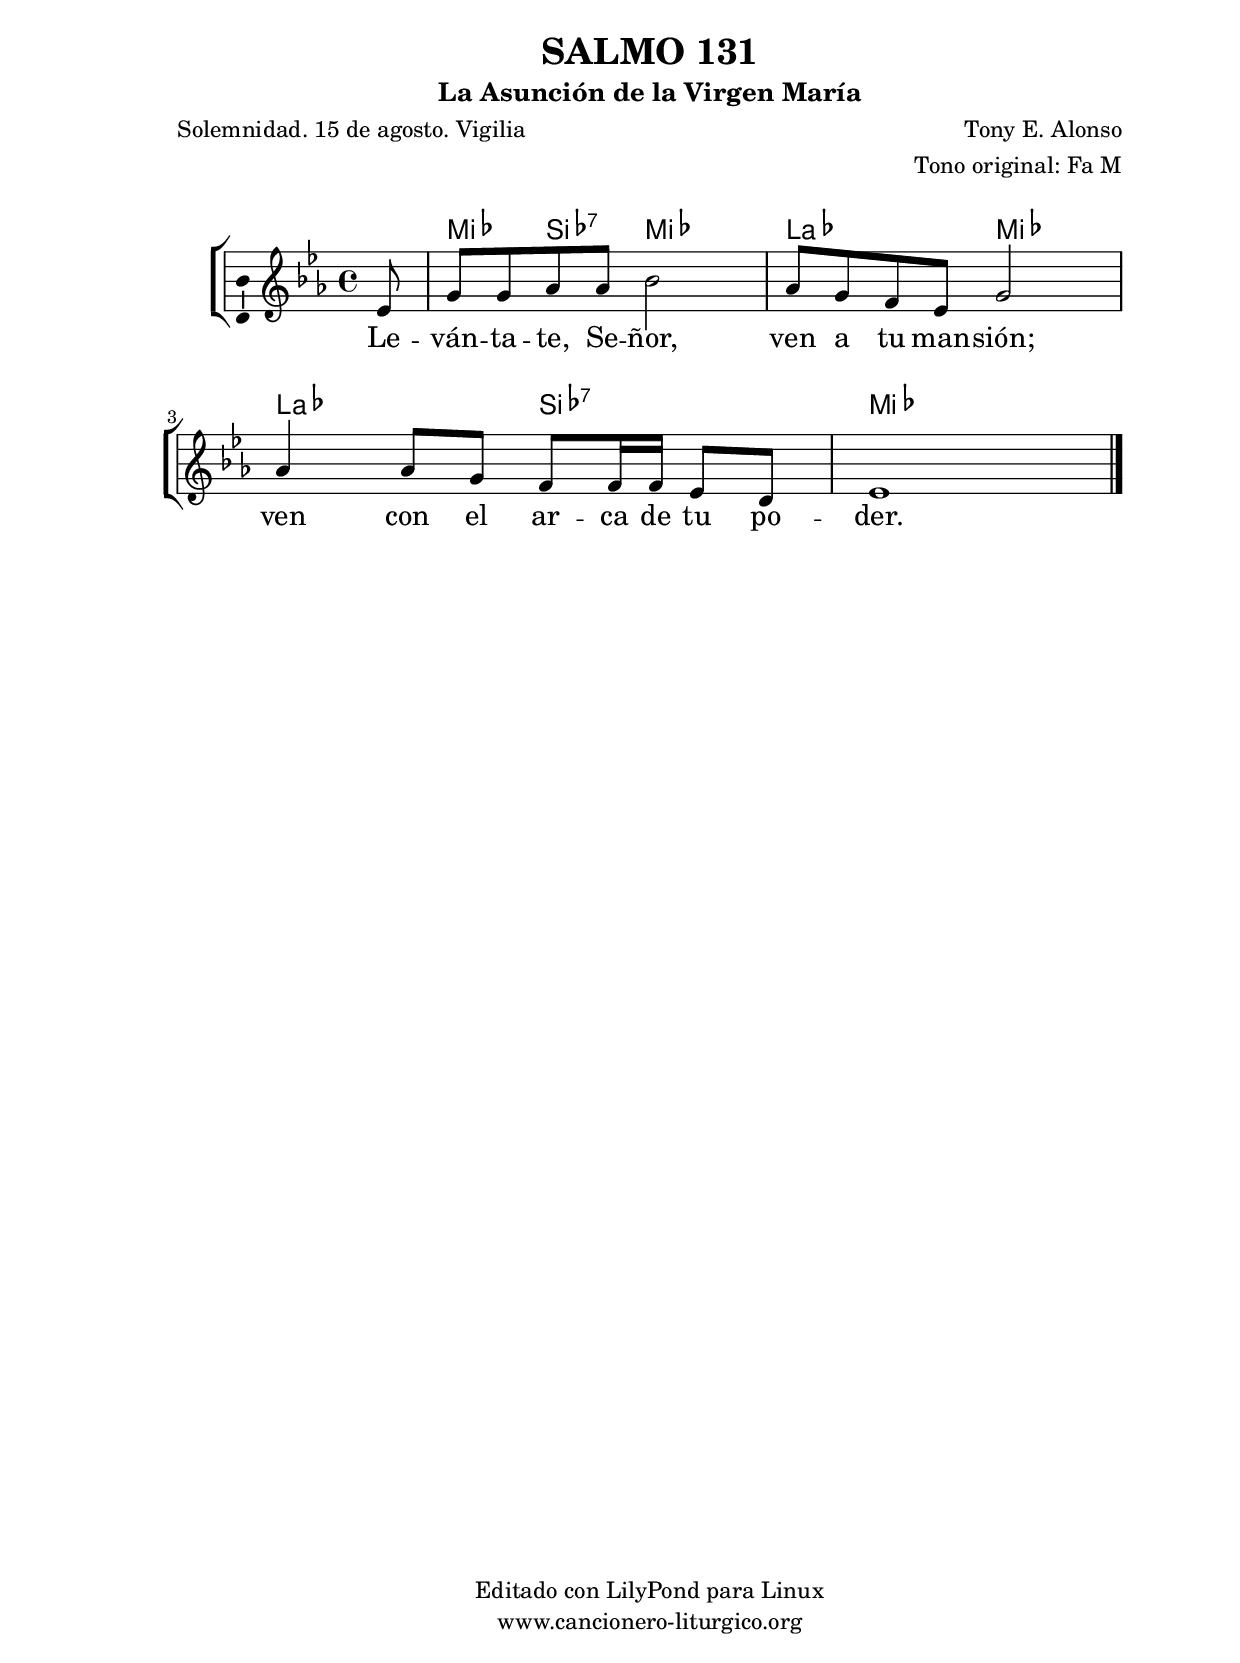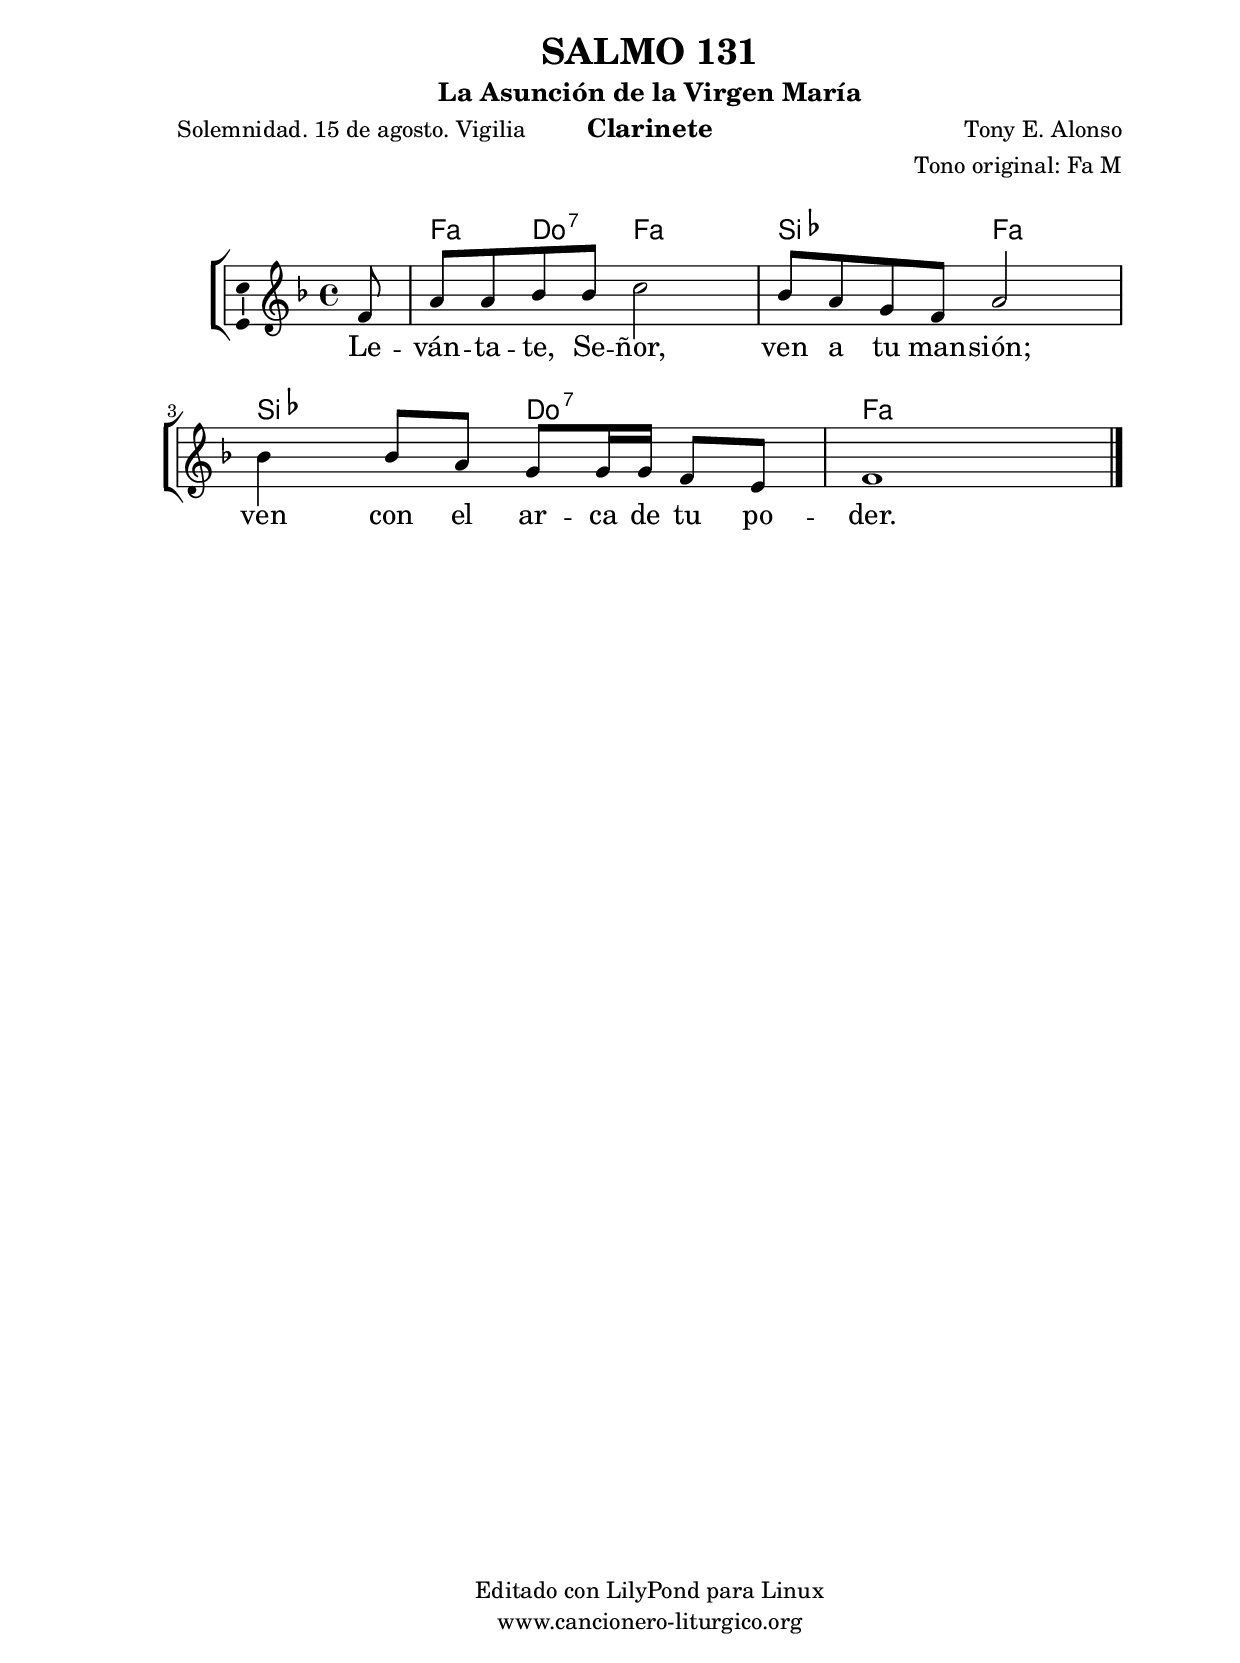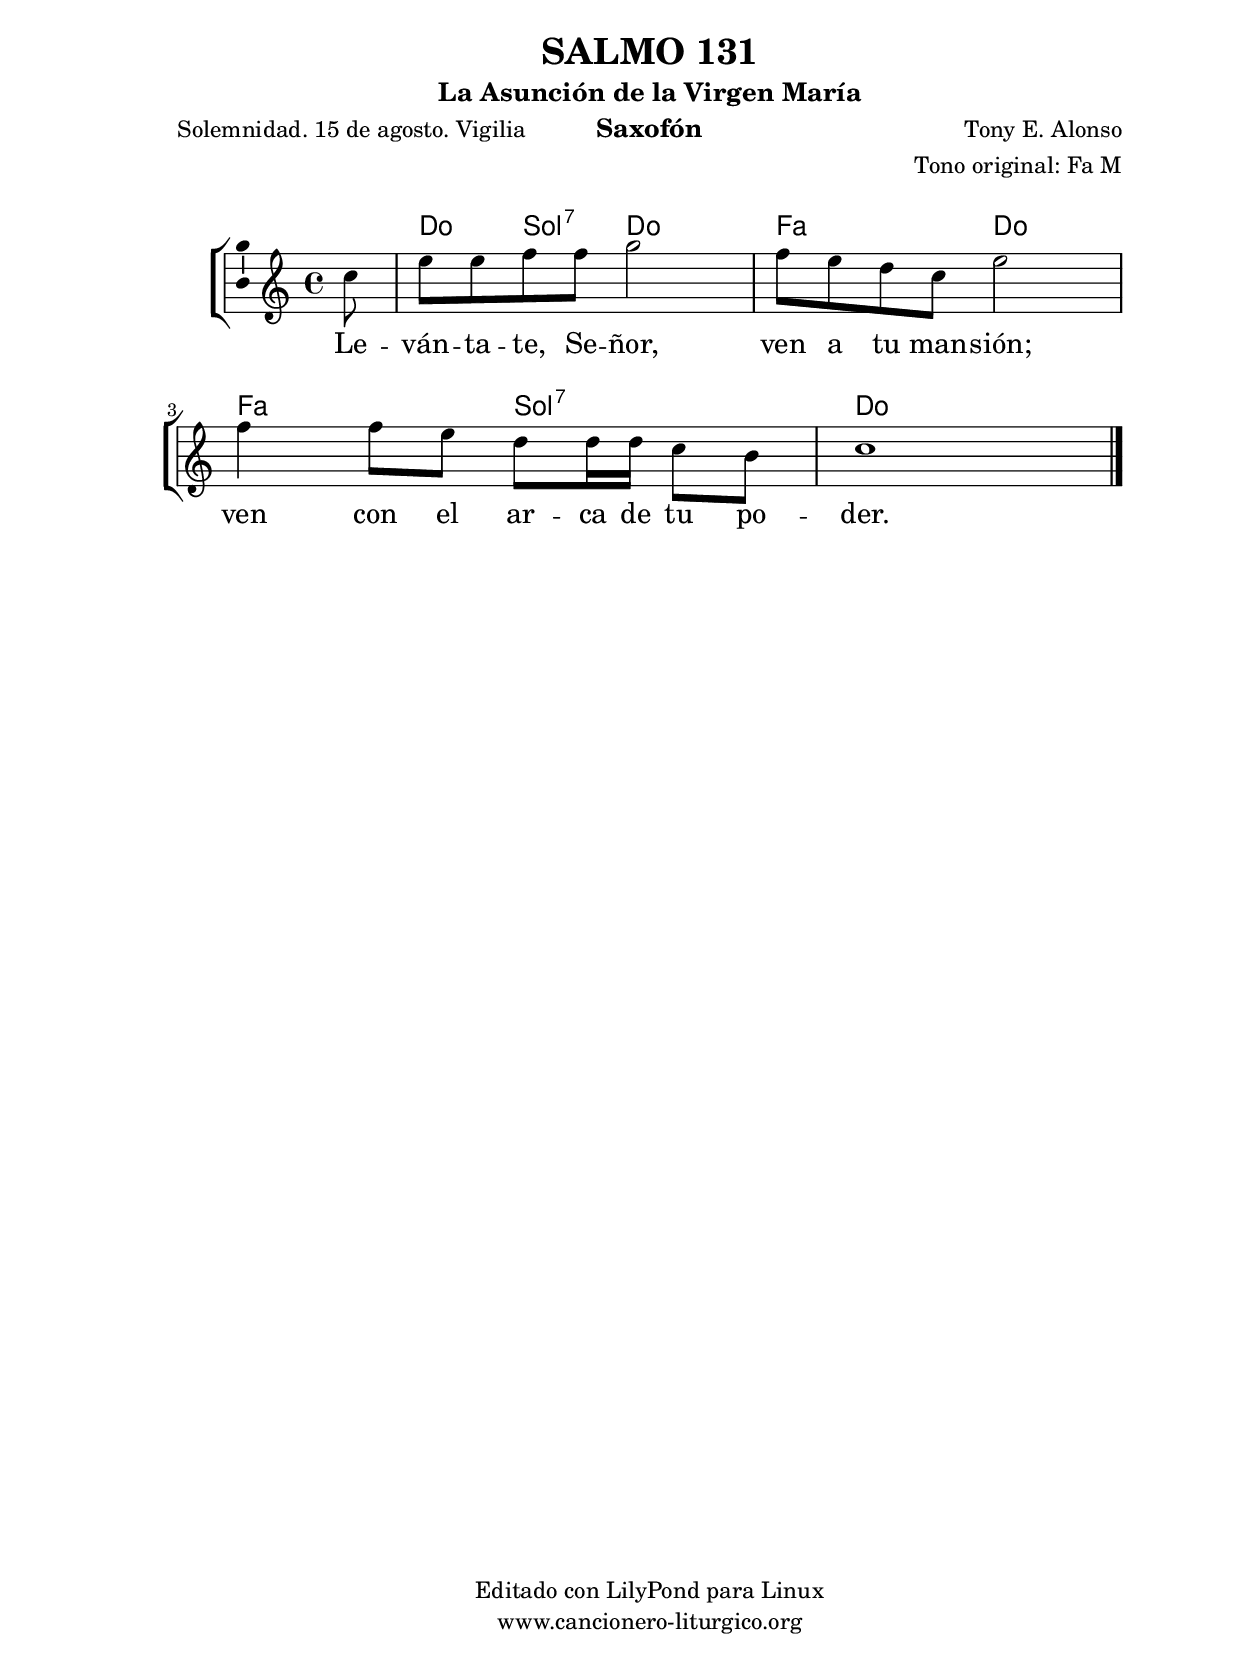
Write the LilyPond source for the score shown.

%
%para convertir .midi en .wav:
%timidity filename.midi -Ow -o finename.wav
%
%
%Para convertir de .wav a .mp3:
%lame -h -m j filename.wav
%
%
%para escuchar el midi:
%timidity nombrefichero.midi
%


%versión de lilypond para la que se ha escrito esta partitura:
\version "2.16.0"

	%Tamaño papel
	#(set-default-paper-size "a4")
	%Tamaño partitura
	#(set-global-staff-size 20)
	%No responde al pulsar sobre una nota
	#(ly:set-option 'point-and-click #f)

%parámetros del encabezamiento:
\header {
	title = "SALMO 131"
	subtitle = "La Asunción de la Virgen María"
	composer = "Tony E. Alonso"
	poet = "Solemnidad. 15 de agosto. Vigilia"
	meter = ""
	arranger = "Tono original: Fa M"
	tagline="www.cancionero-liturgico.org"
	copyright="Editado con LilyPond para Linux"
	}

%parámetros asociados al papel:
\paper  {
	oddHeaderMarkup = \markup {\fill-line { \on-the-fly #not-first-page \fromproperty #'header:title \on-the-fly #not-first-page \fromproperty #'header:composer }}
	evenHeaderMarkup = \markup {\fill-line { \fromproperty #'header:composer \fromproperty #'header:title }}
	#(set-paper-size "a4")
	print-page-number = ##f
	first-page-number = 1
	print-first-page-number = ##f
%	head-separation = 3.0 \cm
	top-margin = 2.0 \cm
	bottom-margin = 0.5\cm
%%%	bottom-margin = -1.0\cm
	left-margin = 3.0 \cm
	line-width = 16.0 \cm 
	indent = 8\mm
	interscoreline = 2.\mm
	between-system-space = 15\mm
%	para que las partituras no llenen la hoja:
	ragged-bottom = ##t
%	idem para la última hoja:
	ragged-last-bottom = ##f
%	para que las partituras llenen el ancho del papel:
	ragged-last = ##f
	after-title-space = 2.5 \cm
%page-count=1
%system-count=8

	%Flexible Vertical Spacing
%	markup-markup-spacing =
%	#'((basic-distance . 15) (minimum-distance . 15) (padding . 3))
	markup-system-spacing =
	#'((basic-distance . 15) (minimum-distance . 15) (padding . 3))
	system-system-spacing =
	#'((basic-distance . 15) (minimum-distance . 15) (padding . 3))
	score-system-spacing =
	#'((basic-distance . 15) (minimum-distance . 15) (padding . 5))
%	top-system-spacing = % header
%	#'((basic-distance . 8) (minimum-distance . 0) (padding . 3))
%	top-markup-spacing =
%	#'((basic-distance . 20) (minimum-distance . 20) (padding . 3))
	last-bottom-spacing = % footer
	#'((basic-distance . 5) (minimum-distance . 5) (padding . 3))
%	score-markup-spacing =
%	#'((basic-distance . 16) (minimum-distance . 13) (padding . 3))

	}


%parámetros que afectan a toda la partitura:
global =  {
	%clave de sol (G):
	\clef G
	%armadura:
	\transpose f ees
	\key f \major
	\tempo 4=80
	\set Score.tempoHideNote = ##t
	}


acordes = {
	\italianChords
	\chordmode {
	\transpose f ees
{

s8
f4 c:7 f2 bes f bes c:7 f1

	}
	}
}

melodia = 
	\transpose f ees
{
	\relative c'{

\time 4/4

\partial8
f8
a8 a bes bes c2
bes8 a g f a2
bes4 bes8 a g g16 g f8 e
f1

	\bar "|."
	}
	}


texto = \lyricmode {
Le -- ván -- ta -- te, Se -- ñor, ven a tu man -- sión;
ven con el ar -- ca de tu po -- der.
	}


acordesStaff = \context ChordNames = acordesStaff <<
	\set chordChanges = ##t
	\acordes
	>>


vozStaff = \context Voice = vozStaff
\with {\consists "Ambitus_engraver"}
<<
%	\set Staff.instrumentName = ""
%	\set Staff.shortInstrumentName = ""
%	\set Staff.midiInstrument = #"clarinet"
%	\set Staff.midiInstrument = #"cello"
%	\set Staff.midiInstrument = #"flute"
	\set Staff.midiInstrument = #"electric guitar (jazz)"
%	\set Staff.midiInstrument = #"english horn"
%	\set Staff.midiInstrument = #"violin"
%	\set Staff.midiInstrument = #"glockenspiel"
	\set Staff.midiMinimumVolume = #0.7
	\set Staff.midiMaximumVolume = #0.9
	\global
	\melodia
	>>


textoStaff = \context Lyrics = textoStaff <<
	\lyricsto vozStaff \texto
	>>

\book {
	\score {
		\context ChoirStaff {
			\override StaffGroup.SystemStartBracket #'collapse-height = #1
			\override Score.SystemStartBar #'collapse-height = #1
			<<
			\acordesStaff
			\vozStaff
			\textoStaff
			>>
			}
		\layout {
	    		\context {
				\Lyrics
				\override LyricText #'font-size = #2
				}
	   		 \context {
				\Score
				%fontSize = #3
				\override StaffSymbol #'staff-space = #(magstep +3)
				%\override Beam #'thickness = #0.55
				%\override SpacingSpanner #'spacing-increment = #1.0
				%\override Slur #'height-limit = #1.5
				}
			}
		}
	\score {
		\unfoldRepeats
		\context ChoirStaff {
			<<
			\acordesStaff
			\vozStaff
			>>
			}
		\midi {
	  		\context {
	  			\Score
				tempoWholesPerMinute = #(ly:make-moment 70 4)
				}
			}
		}
	}

%Partitura para clarinete
#(define output-suffix "C")
\book {
	\header{
		instrument = "Clarinete"
		}
	\score {
		\context ChoirStaff {
			\override StaffGroup.SystemStartBracket #'collapse-height = #1
			\override Score.SystemStartBar #'collapse-height = #1
\transpose c d
			<<
			\acordesStaff
			\vozStaff
			\textoStaff
			>>
			}
		\layout {
	    		\context {
				\Lyrics
				\override LyricText #'font-size = #2
				}
	   		 \context {
				\Score
				%fontSize = #3
				\override StaffSymbol #'staff-space = #(magstep +3)
				%\override Beam #'thickness = #0.55
				%\override SpacingSpanner #'spacing-increment = #1.0
				%\override Slur #'height-limit = #1.5
				}
			}
		}
	}

%Partitura para saxofón
#(define output-suffix "S")
\book {
	\header{
		instrument = "Saxofón"
		}
	\score {
		\context ChoirStaff {
			\override StaffGroup.SystemStartBracket #'collapse-height = #1
			\override Score.SystemStartBar #'collapse-height = #1
\transpose c a
			<<
			\acordesStaff
			\vozStaff
			\textoStaff
			>>
			}
		\layout {
	    		\context {
				\Lyrics
				\override LyricText #'font-size = #2
				}
	   		 \context {
				\Score
				%fontSize = #3
				\override StaffSymbol #'staff-space = #(magstep +3)
				%\override Beam #'thickness = #0.55
				%\override SpacingSpanner #'spacing-increment = #1.0
				%\override Slur #'height-limit = #1.5
				}
			}
		}
	}

